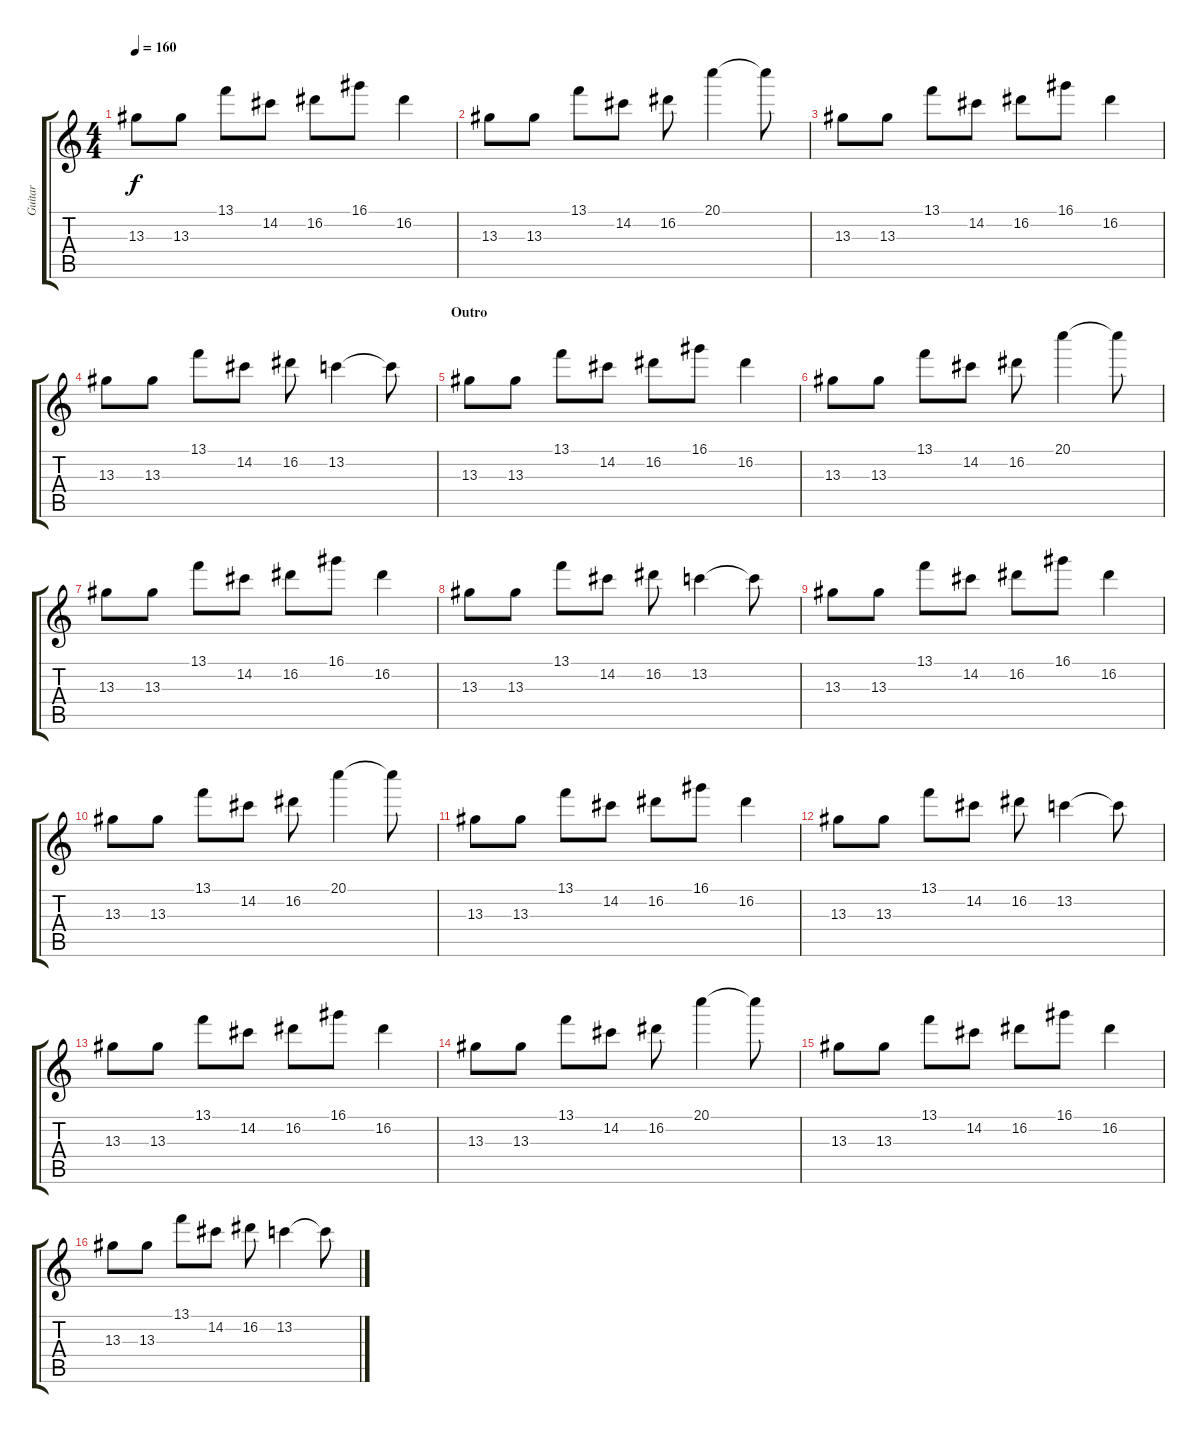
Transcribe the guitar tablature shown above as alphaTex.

\track ("Guitar" "Guitar") {instrument overdrivenguitar}
\staff {score tabs}
\tuning (E4 B3 G3 D3 A2 E2) {hide}
\ts (4 4)
\tempo 160
\clef g2
\ks c
13.3.8{dy f} 13.3.8 13.1.8 14.2.8 16.2.8 16.1.8 16.2.4 |
13.3.8 13.3.8 13.1.8 14.2.8 16.2.8 20.1.4 20.1{t}.8 |
13.3.8 13.3.8 13.1.8 14.2.8 16.2.8 16.1.8 16.2.4 |
13.3.8 13.3.8 13.1.8 14.2.8 16.2.8 13.2.4 13.2{t}.8 |
\section ("" "Outro")
13.3.8 13.3.8 13.1.8 14.2.8 16.2.8 16.1.8 16.2.4 |
13.3.8 13.3.8 13.1.8 14.2.8 16.2.8 20.1.4 20.1{t}.8 |
13.3.8 13.3.8 13.1.8 14.2.8 16.2.8 16.1.8 16.2.4 |
13.3.8 13.3.8 13.1.8 14.2.8 16.2.8 13.2.4 13.2{t}.8 |
13.3.8 13.3.8 13.1.8 14.2.8 16.2.8 16.1.8 16.2.4 |
13.3.8 13.3.8 13.1.8 14.2.8 16.2.8 20.1.4 20.1{t}.8 |
13.3.8 13.3.8 13.1.8 14.2.8 16.2.8 16.1.8 16.2.4 |
13.3.8 13.3.8 13.1.8 14.2.8 16.2.8 13.2.4 13.2{t}.8 |
13.3.8 13.3.8 13.1.8 14.2.8 16.2.8 16.1.8 16.2.4 |
13.3.8 13.3.8 13.1.8 14.2.8 16.2.8 20.1.4 20.1{t}.8 |
13.3.8 13.3.8 13.1.8 14.2.8 16.2.8 16.1.8 16.2.4 |
13.3.8 13.3.8 13.1.8 14.2.8 16.2.8 13.2.4 13.2{t}.8
